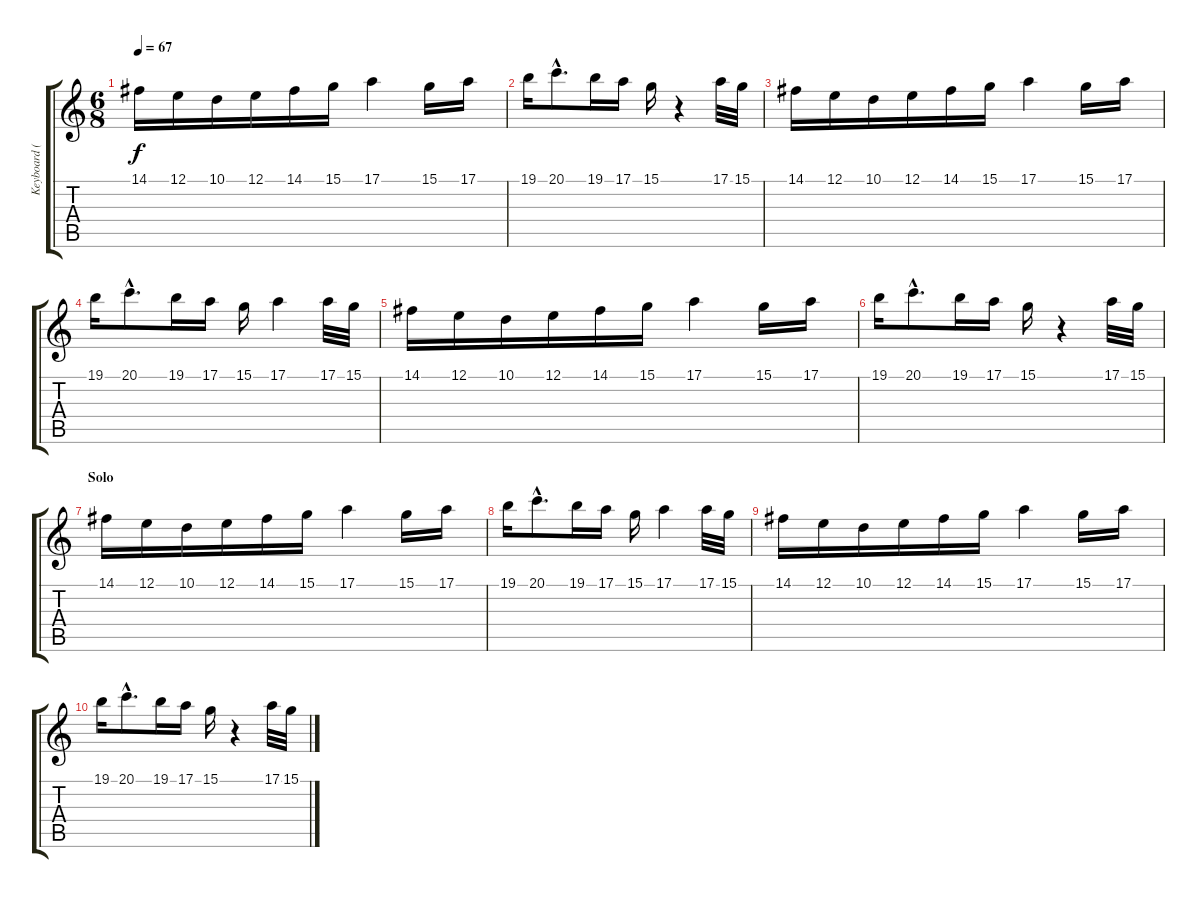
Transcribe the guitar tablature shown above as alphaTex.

\track ("Keyboard (Mark Kelly)" "Keyboard (") {instrument synthstrings1}
\staff {score tabs}
\tuning (E4 B3 G3 D3 A2 E2) {hide}
\ts (6 8)
\tempo 67
\clef g2
\ks c
14.1.16{dy f} 12.1.16 10.1.16 12.1.16 14.1.16 15.1.16 17.1.4 15.1.16 17.1.16 |
19.1.16 20.1{hac}.8{d} 19.1.16 17.1.16 15.1.16 r.4 17.1.32 15.1.32 |
14.1.16 12.1.16 10.1.16 12.1.16 14.1.16 15.1.16 17.1.4 15.1.16 17.1.16 |
19.1.16 20.1{hac}.8{d} 19.1.16 17.1.16 15.1.16 17.1.4 17.1.32 15.1.32 |
14.1.16 12.1.16 10.1.16 12.1.16 14.1.16 15.1.16 17.1.4 15.1.16 17.1.16 |
19.1.16 20.1{hac}.8{d} 19.1.16 17.1.16 15.1.16 r.4 17.1.32 15.1.32 |
\section ("" "Solo")
14.1.16 12.1.16 10.1.16 12.1.16 14.1.16 15.1.16 17.1.4 15.1.16 17.1.16 |
19.1.16 20.1{hac}.8{d} 19.1.16 17.1.16 15.1.16 17.1.4 17.1.32 15.1.32 |
14.1.16 12.1.16 10.1.16 12.1.16 14.1.16 15.1.16 17.1.4 15.1.16 17.1.16 |
19.1.16 20.1{hac}.8{d} 19.1.16 17.1.16 15.1.16 r.4 17.1.32 15.1.32
